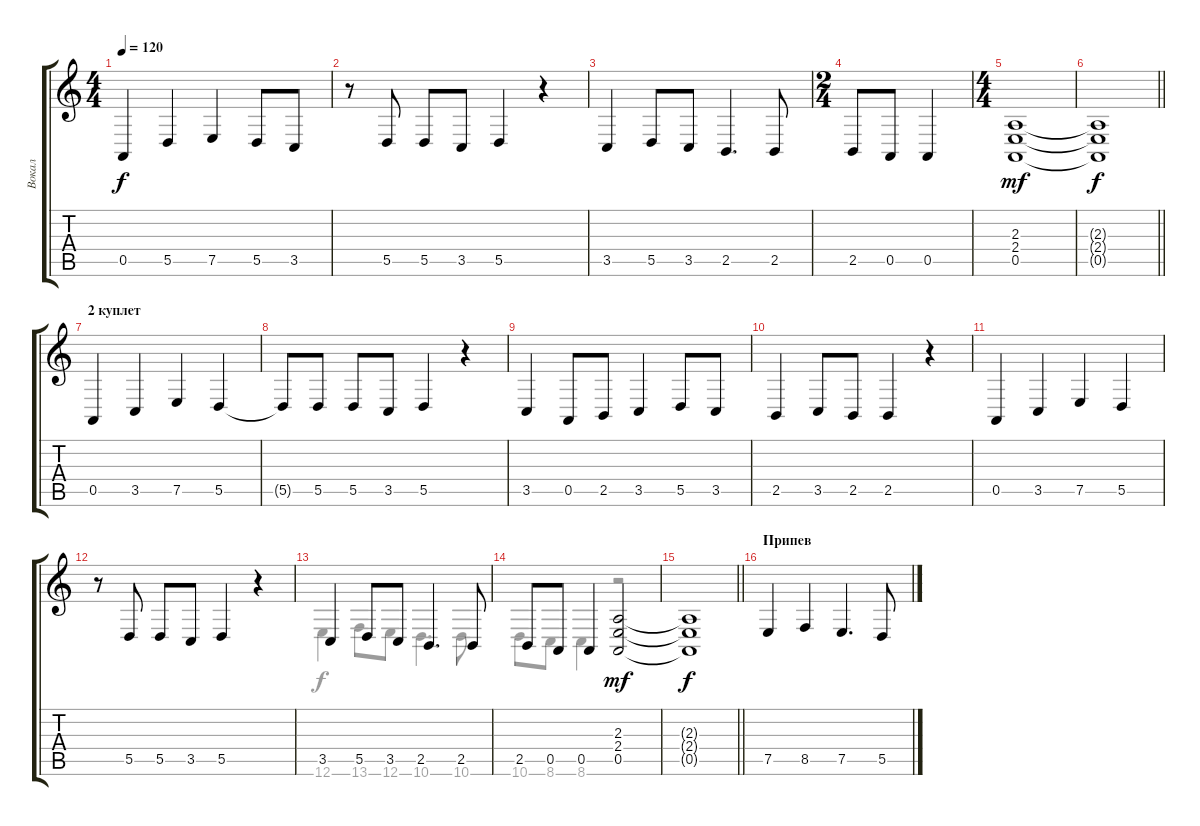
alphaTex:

\track ("Вокал" "Вокал") {instrument accordion}
\staff {score tabs}
\tuning (E4 B3 G3 D3 A2 E2) {hide}
\voice
\ts (4 4)
\tempo 120
\clef g2
\ks c
0.5.4{dy f} 5.5.4 7.5.4 5.5.8 3.5.8 |
r.8 5.5.8 5.5.8 3.5.8 5.5.4 r.4 |
3.5.4 5.5.8 3.5.8 2.5.4{d} 2.5.8 |
\ts (2 4)
2.5.8 0.5.8 0.5.4 |
\ts (4 4)
(2.3 2.4 0.5).1{dy mf} |
\barLineRight lightlight
(2.3{t} 2.4{t} 0.5{t}).1{dy f} |
\section ("" "2 куплет")
0.5.4 3.5.4 7.5.4 5.5.4 |
5.5{t}.8 5.5.8 5.5.8 3.5.8 5.5.4 r.4 |
3.5.4 0.5.8 2.5.8 3.5.4 5.5.8 3.5.8 |
2.5.4 3.5.8 2.5.8 2.5.4 r.4 |
0.5.4 3.5.4 7.5.4 5.5.4 |
r.8 5.5.8 5.5.8 3.5.8 5.5.4 r.4 |
3.5.4 5.5.8 3.5.8 2.5.4{d} 2.5.8 |
2.5.8 0.5.8 0.5.4 (2.3 2.4 0.5).2{dy mf} |
\barLineRight lightlight
(2.3{t} 2.4{t} 0.5{t}).1{dy f} |
\section ("" "Припев")
7.5.4 8.5.4 7.5.4{d} 5.5.8
\voice
\clef g2
\ottava regular
\simile none
\ks c
|
|
|
|
|
\barLineRight lightlight
|
|
|
|
|
|
|
12.6.4 13.6.8 12.6.8 10.6.4{d} 10.6.8 |
10.6.8 8.6.8 8.6.4 r.2 |
\barLineRight lightlight
|
